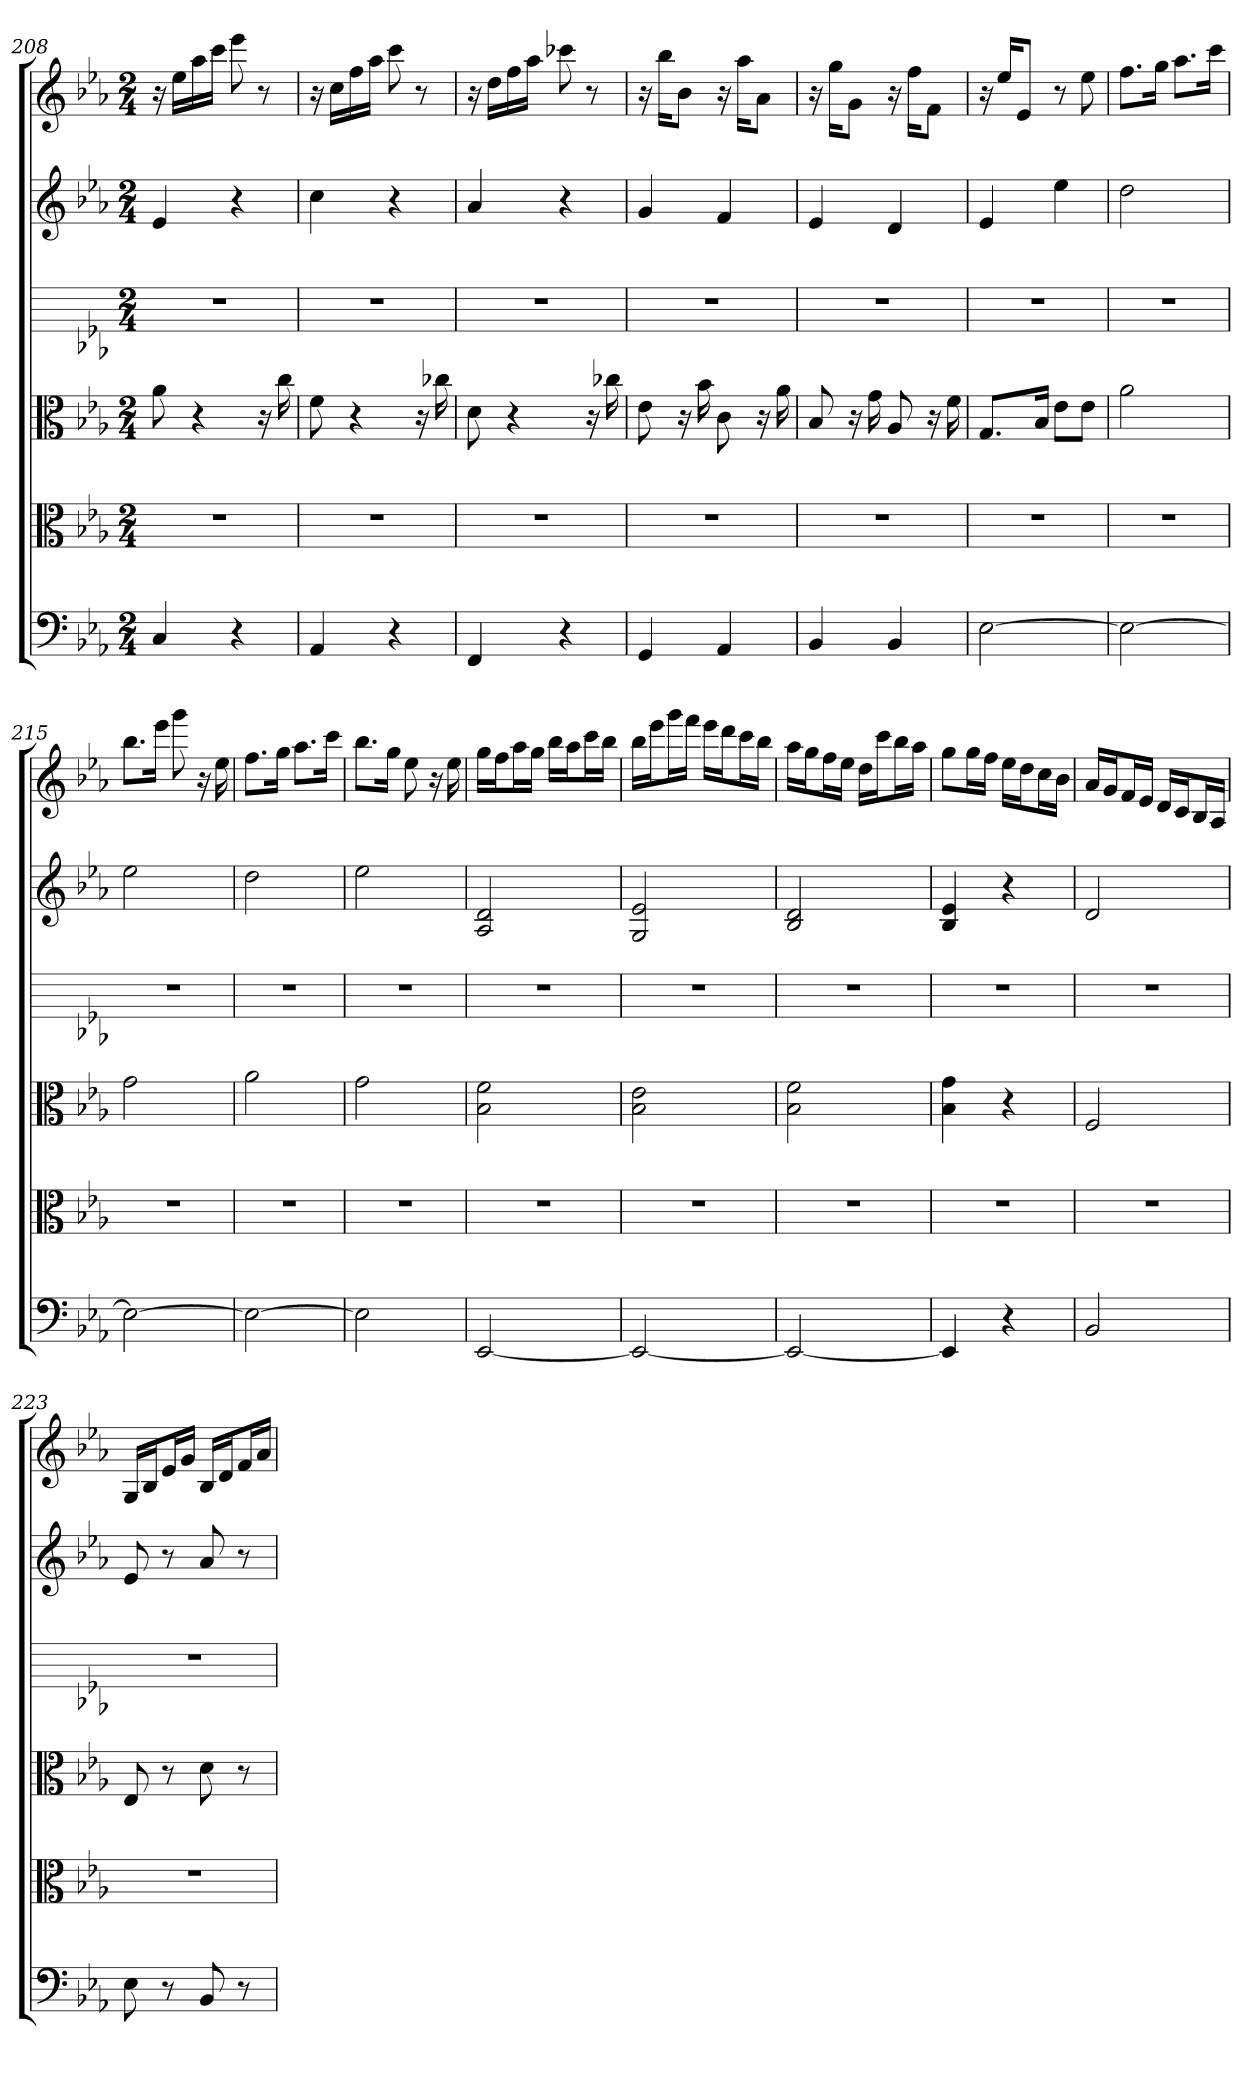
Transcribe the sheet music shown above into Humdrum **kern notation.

**kern	**kern	**kern	**kern	**kern	**kern
*part6	*part5	*part4	*part3	*part2	*part1
*staff6	*staff5	*staff4	*staff3	*staff2	*staff1
*clefF4	*clefC3	*clefC3	*	*	*
*k[b-e-a-]	*k[b-e-a-]	*k[b-e-a-]	*k[b-e-a-]	*k[b-e-a-]	*k[b-e-a-]
*E-:	*E-:	*E-:	*E-:	*E-:	*E-:
*M2/4	*M2/4	*M2/4	*M2/4	*M2/4	*M2/4
=208	=208	=208	=208	=208	=208
4C	2r	8a-	2r	4e-	16r
.	.	.	.	.	16ee-LL
.	.	4r	.	.	16aa-
.	.	.	.	.	16cccJJ
4r	.	.	.	4r	8eee-
.	.	16r	.	.	8r
.	.	16cc	.	.	.
=209	=209	=209	=209	=209	=209
4AA-	2r	8f	2r	4cc	16r
.	.	.	.	.	16ccLL
.	.	4r	.	.	16ff
.	.	.	.	.	16aa-JJ
4r	.	.	.	4r	8ccc
.	.	16r	.	.	8r
.	.	16cc-X	.	.	.
=210	=210	=210	=210	=210	=210
4FF	2r	8d	2r	4a-	16r
.	.	.	.	.	16ddLL
.	.	4r	.	.	16ff
.	.	.	.	.	16aa-JJ
4r	.	.	.	4r	8ccc-X
.	.	16r	.	.	8r
.	.	16cc-X	.	.	.
=211	=211	=211	=211	=211	=211
4GG	2r	8e-	2r	4g	16r
.	.	.	.	.	16bb-KL
.	.	16r	.	.	8b-J
.	.	16b-	.	.	.
4AA-	.	8c	.	4f	16r
.	.	.	.	.	16aa-KL
.	.	16r	.	.	8a-J
.	.	16a-	.	.	.
=212	=212	=212	=212	=212	=212
4BB-	2r	8B-	2r	4e-	16r
.	.	.	.	.	16ggKL
.	.	16r	.	.	8gJ
.	.	16g	.	.	.
4BB-	.	8A-	.	4d	16r
.	.	.	.	.	16ffKL
.	.	16r	.	.	8fJ
.	.	16f	.	.	.
=213	=213	=213	=213	=213	=213
[2E-	2r	8.G/L	2r	4e-	16r
.	.	.	.	.	16ee-KL
.	.	.	.	.	8e-J
.	.	16B-/Jk	.	.	.
.	.	8e-\L	.	4ee-	8r
.	.	8e-\J	.	.	8ee-
=214	=214	=214	=214	=214	=214
2E-_	2r	2a-	2r	2dd	8.ffL
.	.	.	.	.	16ggJk
.	.	.	.	.	8.aa-L
.	.	.	.	.	16cccJk
=215	=215	=215	=215	=215	=215
2E-_	2r	2g	2r	2ee-	8.bb-L
.	.	.	.	.	16eee-Jk
.	.	.	.	.	8ggg
.	.	.	.	.	16r
.	.	.	.	.	16ee-
=216	=216	=216	=216	=216	=216
2E-_	2r	2a-	2r	2dd	8.ffL
.	.	.	.	.	16ggJk
.	.	.	.	.	8.aa-L
.	.	.	.	.	16cccJk
=217	=217	=217	=217	=217	=217
2E-]	2r	2g	2r	2ee-	8.bb-L
.	.	.	.	.	16ggJk
.	.	.	.	.	8ee-
.	.	.	.	.	16r
.	.	.	.	.	16ee-
=218	=218	=218	=218	=218	=218
[2EE-	2r	2B- 2f	2r	2A- 2d	16ggLL
.	.	.	.	.	16ffJ
.	.	.	.	.	16aa-L
.	.	.	.	.	16ggJJ
.	.	.	.	.	16bb-LL
.	.	.	.	.	16aa-J
.	.	.	.	.	16cccL
.	.	.	.	.	16bb-JJ
=219	=219	=219	=219	=219	=219
2EE-_	2r	2B- 2e-	2r	2G 2e-	16bb-LL
.	.	.	.	.	16eee-J
.	.	.	.	.	16gggL
.	.	.	.	.	16fffJJ
.	.	.	.	.	16eee-LL
.	.	.	.	.	16dddJ
.	.	.	.	.	16cccL
.	.	.	.	.	16bb-JJ
=220	=220	=220	=220	=220	=220
2EE-_	2r	2B- 2f	2r	2B- 2d	16aa-LL
.	.	.	.	.	16ggJ
.	.	.	.	.	16ffL
.	.	.	.	.	16ee-JJ
.	.	.	.	.	16ddLL
.	.	.	.	.	16cccJ
.	.	.	.	.	16bb-L
.	.	.	.	.	16aa-JJ
=221	=221	=221	=221	=221	=221
4EE-]	2r	4B- 4g	2r	4B- 4e-	8ggL
.	.	.	.	.	16ggL
.	.	.	.	.	16ffJJ
4r	.	4r	.	4r	16ee-LL
.	.	.	.	.	16ddJ
.	.	.	.	.	16ccL
.	.	.	.	.	16b-JJ
=222	=222	=222	=222	=222	=222
2BB-	2r	2F	2r	2d	16a-LL
.	.	.	.	.	16gJ
.	.	.	.	.	16fL
.	.	.	.	.	16e-JJ
.	.	.	.	.	16dLL
.	.	.	.	.	16cJ
.	.	.	.	.	16B-L
.	.	.	.	.	16A-JJ
=223	=223	=223	=223	=223	=223
8E-	2r	8E-	2r	8e-	16GLL
.	.	.	.	.	16B-J
8r	.	8r	.	8r	16e-L
.	.	.	.	.	16gJJ
8BB-	.	8d	.	8a-	16B-LL
.	.	.	.	.	16dJ
8r	.	8r	.	8r	16fL
.	.	.	.	.	16a-JJ
=	=	=	=	=	=
*-	*-	*-	*-	*-	*-
